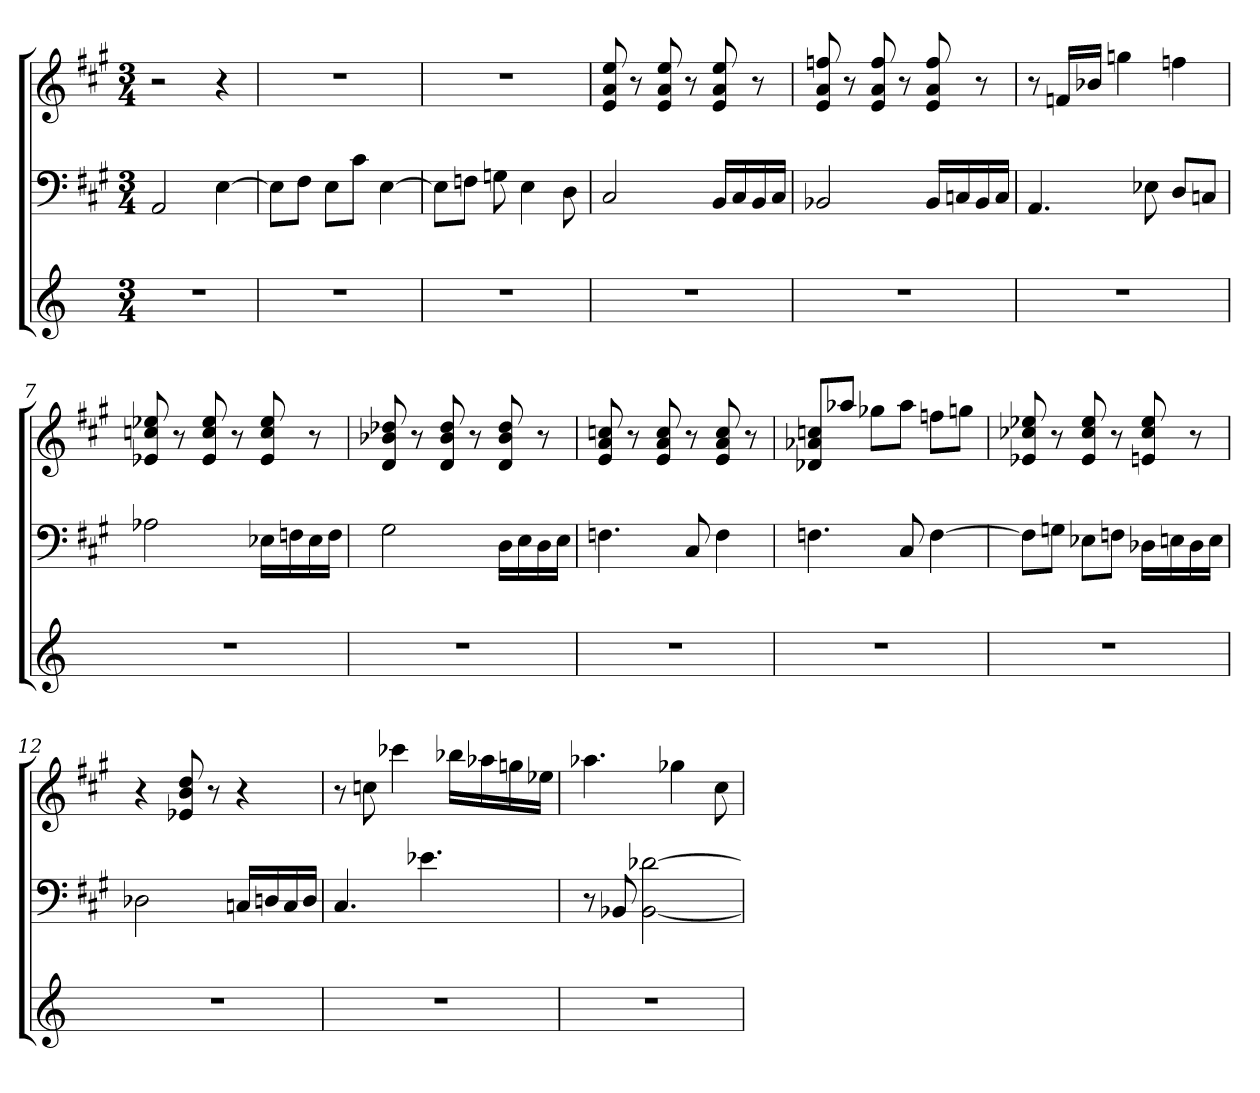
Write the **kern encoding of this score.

**kern	**kern	**kern
*part3	*part2	*part1
*staff3	*staff2	*staff1
*clefG2	*clefF4	*clefG2
*k[]	*k[f#c#g#]	*k[f#c#g#]
*	*A:	*A:
*M3/4	*M3/4	*M3/4
=1	=1	=1
2.r	2AA/	2r
.	[4E\	4r
=2	=2	=2
2.r	8E\L]	2.r
.	8F#\J	.
.	8E\L	.
.	8c#\J	.
.	[4E\	.
=3	=3	=3
2.r	8E\L]	2.r
.	8Fn\J	.
.	8Gn\	.
.	4E\	.
.	8D\	.
=4	=4	=4
2.r	2C#/	8e/ 8a/ 8ee/
.	.	8r
.	.	8e/ 8a/ 8ee/
.	.	8r
.	16BB/LL	8e/ 8a/ 8ee/
.	16C#/	.
.	16BB/	8r
.	16C#/JJ	.
=5	=5	=5
2.r	2BB-X/	8e/ 8a/ 8ffn/
.	.	8r
.	.	8e/ 8a/ 8ff/
.	.	8r
.	16BB-/LL	8e/ 8a/ 8ff/
.	16Cn/	.
.	16BB-/	8r
.	16C/JJ	.
=6	=6	=6
2.r	4.AA/	8r
.	.	16fn/LL
.	.	16b-X/JJ
.	.	4ggn\
.	8E-X\	.
.	8D/L	4ffn\
.	8Cn/J	.
=7	=7	=7
2.r	2A-X\	8e-X/ 8ccn/ 8ee-X/
.	.	8r
.	.	8e-/ 8cc/ 8ee-/
.	.	8r
.	16E-X\LL	8e-/ 8cc/ 8ee-/
.	16Fn\	.
.	16E-\	8r
.	16F\JJ	.
=8	=8	=8
2.r	2G#\	8d/ 8b-X/ 8dd-X/
.	.	8r
.	.	8d/ 8b-/ 8dd-/
.	.	8r
.	16D\LL	8d/ 8b-/ 8dd-/
.	16E\	.
.	16D\	8r
.	16E\JJ	.
=9	=9	=9
2.r	4.Fn\	8e/ 8a/ 8ccn/
.	.	8r
.	.	8e/ 8a/ 8cc/
.	8C#/	8r
.	4F\	8e/ 8a/ 8cc/
.	.	8r
=10	=10	=10
2.r	4.Fn\	8d-X/ 8a-X/ 8ccn/L
.	.	8aa-X/J
.	.	8gg-X\L
.	8C#/	8aa-\J
.	[4F\	8ffn\L
.	.	8ggn\J
=11	=11	=11
2.r	8F\L]	8e-X/ 8cc-X/ 8ee-X/
.	8Gn\J	8r
.	8E-X\L	8e-/ 8cc-/ 8ee-/
.	8Fn\J	8r
.	16D-X\LL	8en/ 8cc-/ 8ee-/
.	16En\	.
.	16D-\	8r
.	16E\JJ	.
=12	=12	=12
2.r	2D-X\	4r
.	.	8e-X/ 8b/ 8dd/
.	.	8r
.	16Cn/LL	4r
.	16Dn/	.
.	16C/	.
.	16D/JJ	.
=13	=13	=13
2.r	4.C#/	8r
.	.	8ccn\
.	.	4ccc-X\
.	4.e-X\	.
.	.	16bb-X\LL
.	.	16aa-X\
.	.	16ggn\
.	.	16ee-X\JJ
=14	=14	=14
2.r	8r	4.aa-X\
.	8BB-X/	.
.	[2BB-\ [2d-X\	.
.	.	4gg-X\
.	.	8cc#\
=	=	=
*-	*-	*-
